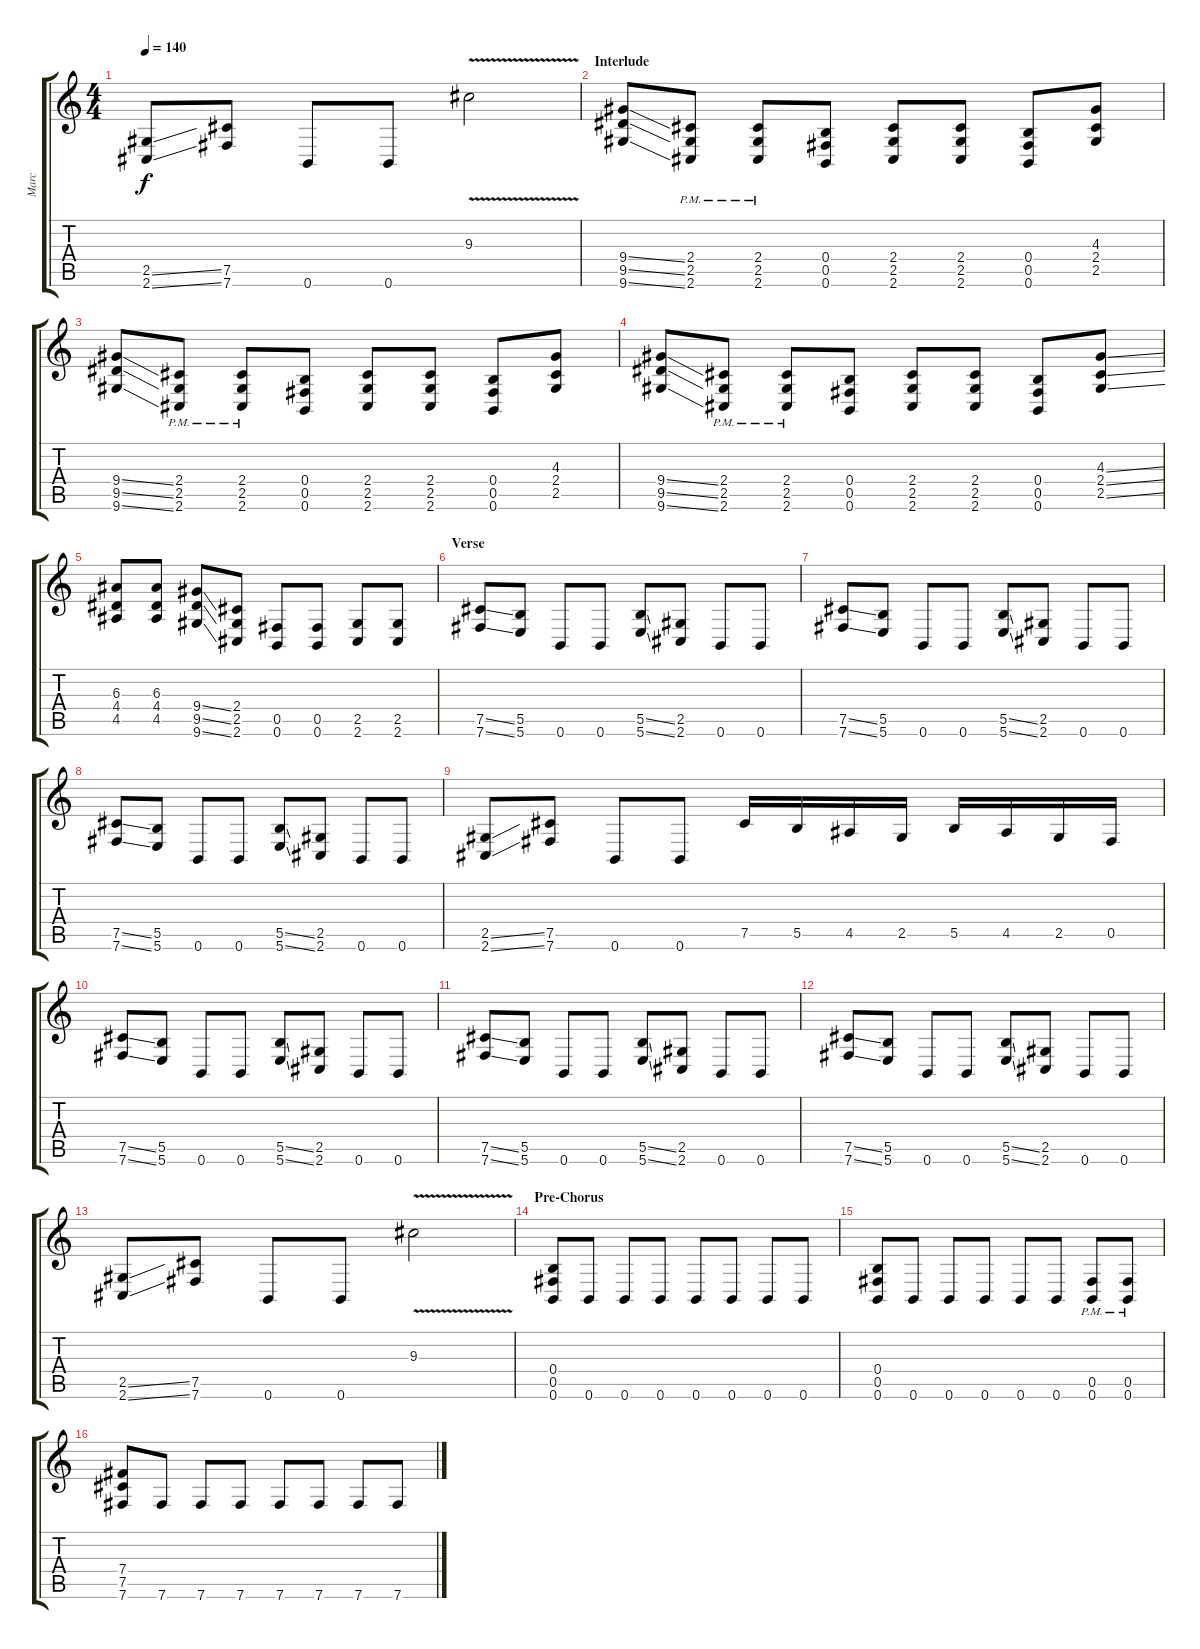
\track ("Marc" "Marc") {instrument distortionguitar}
\staff {score tabs}
\tuning (Db4 Ab3 E3 B2 Gb2 B1) {hide}
\ts (4 4)
\tempo 140
\clef g2
\ks c
(2.5{ss} 2.6{ss}).8{dy f} (7.5 7.6).8 0.6.8 0.6.8 9.3{v}.2 |
\section ("" "Interlude")
(9.4{ss} 9.5{ss} 9.6{ss}).8 (2.4{pm} 2.5{pm} 2.6{pm}).8 (2.4{pm} 2.5{pm} 2.6{pm}).8 (0.4 0.5 0.6).8 (2.4 2.5 2.6).8 (2.4 2.5 2.6).8 (0.4 0.5 0.6).8 (4.3 2.4 2.5).8 |
(9.4{ss} 9.5{ss} 9.6{ss}).8 (2.4{pm} 2.5{pm} 2.6{pm}).8 (2.4{pm} 2.5{pm} 2.6{pm}).8 (0.4 0.5 0.6).8 (2.4 2.5 2.6).8 (2.4 2.5 2.6).8 (0.4 0.5 0.6).8 (4.3 2.4 2.5).8 |
(9.4{ss} 9.5{ss} 9.6{ss}).8 (2.4{pm} 2.5{pm} 2.6{pm}).8 (2.4{pm} 2.5{pm} 2.6{pm}).8 (0.4 0.5 0.6).8 (2.4 2.5 2.6).8 (2.4 2.5 2.6).8 (0.4 0.5 0.6).8 (4.3{ss} 2.4{ss} 2.5{ss}).8 |
(6.3 4.4 4.5).8 (6.3 4.4 4.5).8 (9.4{ss} 9.5{ss} 9.6{ss}).8 (2.4 2.5 2.6).8 (0.5 0.6).8 (0.5 0.6).8 (2.5 2.6).8 (2.5 2.6).8 |
\section ("" "Verse")
(7.5{ss} 7.6{ss}).8 (5.5 5.6).8 0.6.8 0.6.8 (5.5{ss} 5.6{ss}).8 (2.5 2.6).8 0.6.8 0.6.8 |
(7.5{ss} 7.6{ss}).8 (5.5 5.6).8 0.6.8 0.6.8 (5.5{ss} 5.6{ss}).8 (2.5 2.6).8 0.6.8 0.6.8 |
(7.5{ss} 7.6{ss}).8 (5.5 5.6).8 0.6.8 0.6.8 (5.5{ss} 5.6{ss}).8 (2.5 2.6).8 0.6.8 0.6.8 |
(2.5{ss} 2.6{ss}).8 (7.5 7.6).8 0.6.8 0.6.8 7.5.16 5.5.16 4.5.16 2.5.16 5.5.16 4.5.16 2.5.16 0.5.16 |
(7.5{ss} 7.6{ss}).8 (5.5 5.6).8 0.6.8 0.6.8 (5.5{ss} 5.6{ss}).8 (2.5 2.6).8 0.6.8 0.6.8 |
(7.5{ss} 7.6{ss}).8 (5.5 5.6).8 0.6.8 0.6.8 (5.5{ss} 5.6{ss}).8 (2.5 2.6).8 0.6.8 0.6.8 |
(7.5{ss} 7.6{ss}).8 (5.5 5.6).8 0.6.8 0.6.8 (5.5{ss} 5.6{ss}).8 (2.5 2.6).8 0.6.8 0.6.8 |
(2.5{ss} 2.6{ss}).8 (7.5 7.6).8 0.6.8 0.6.8 9.3{v}.2 |
\section ("" "Pre-Chorus")
(0.4 0.5 0.6).8 0.6.8 0.6.8 0.6.8 0.6.8 0.6.8 0.6.8 0.6.8 |
(0.4 0.5 0.6).8 0.6.8 0.6.8 0.6.8 0.6.8 0.6.8 (0.5{pm} 0.6{pm}).8 (0.5{pm} 0.6{pm}).8 |
(7.4 7.5 7.6).8 7.6.8 7.6.8 7.6.8 7.6.8 7.6.8 7.6.8 7.6.8
